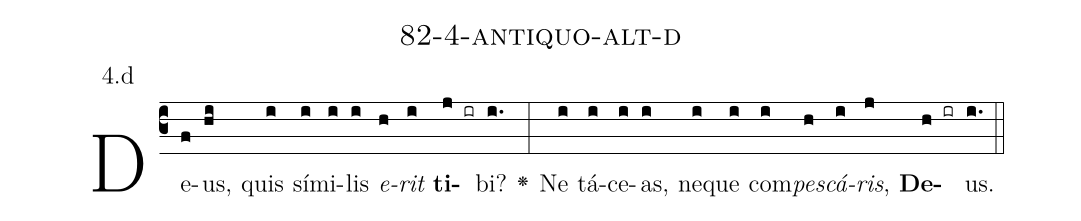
name: 82-4-antiquo-alt-d;
annotation: 4.d;
%%
(c3)De(f)us,(hi) quis(i) sí(i)mi(i)lis(i) <i>e</i>(h)<i>rit</i>(i) <b>ti</b>(j ir)bi?(i.) <v>\greheightstar</v>(:) Ne(i) tá(i)ce(i)as,(i) ne(i)que(i) com(i)<i>pes</i>(h)<i>cá</i>(i)<i>ris</i>,(j) <b>De</b>(h ir)us.(i.) (::)


%E(i) u(h) o(i) u(j) a(h) e.(i.) (::)
